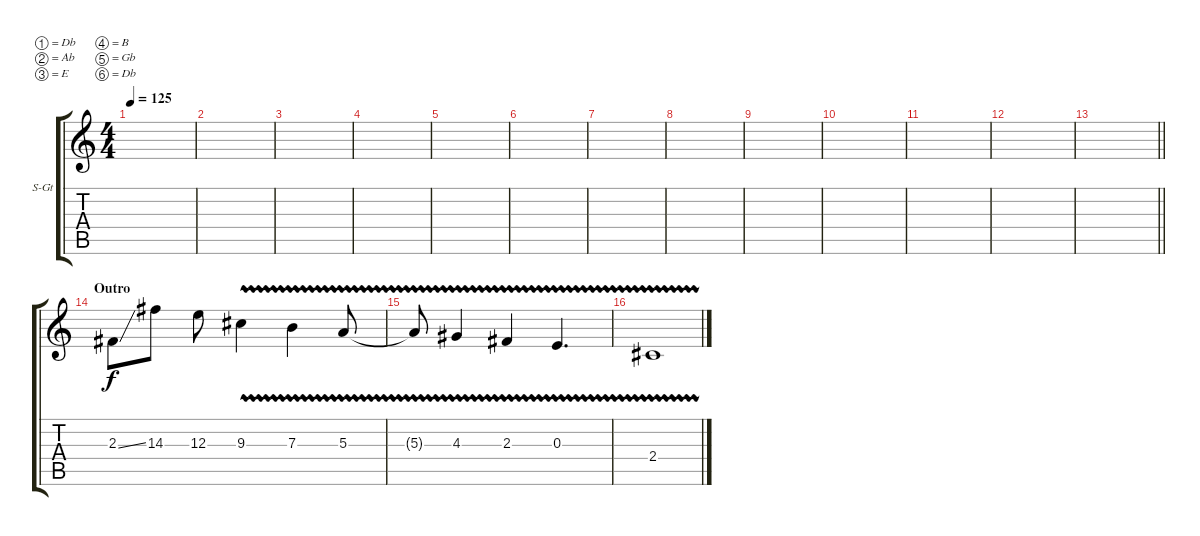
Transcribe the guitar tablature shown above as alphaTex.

\bracketExtendMode groupsimilarinstruments
\firstSystemTrackNameOrientation horizontal
\otherSystemsTrackNameOrientation horizontal
\track ("FX" "S-Gt") {instrument lead1square}
\staff {score tabs}
\tuning (Db4 Ab3 E3 B2 Gb2 Db2)
\displaytranspose 12
\ts (4 4)
\tempo 125
\clef g2
\ks c
|
|
|
|
|
|
|
|
|
|
|
|
\barLineRight lightlight
|
\section ("" "Outro")
2.3{ss}.8 14.3.8 12.3.8 9.3{vw}.4 7.3{vw}.4 5.3{vw}.8 |
5.3{vw t}.8 4.3{vw}.4 2.3{vw}.4 0.3{vw}.4{d} |
2.4{vw}.1
